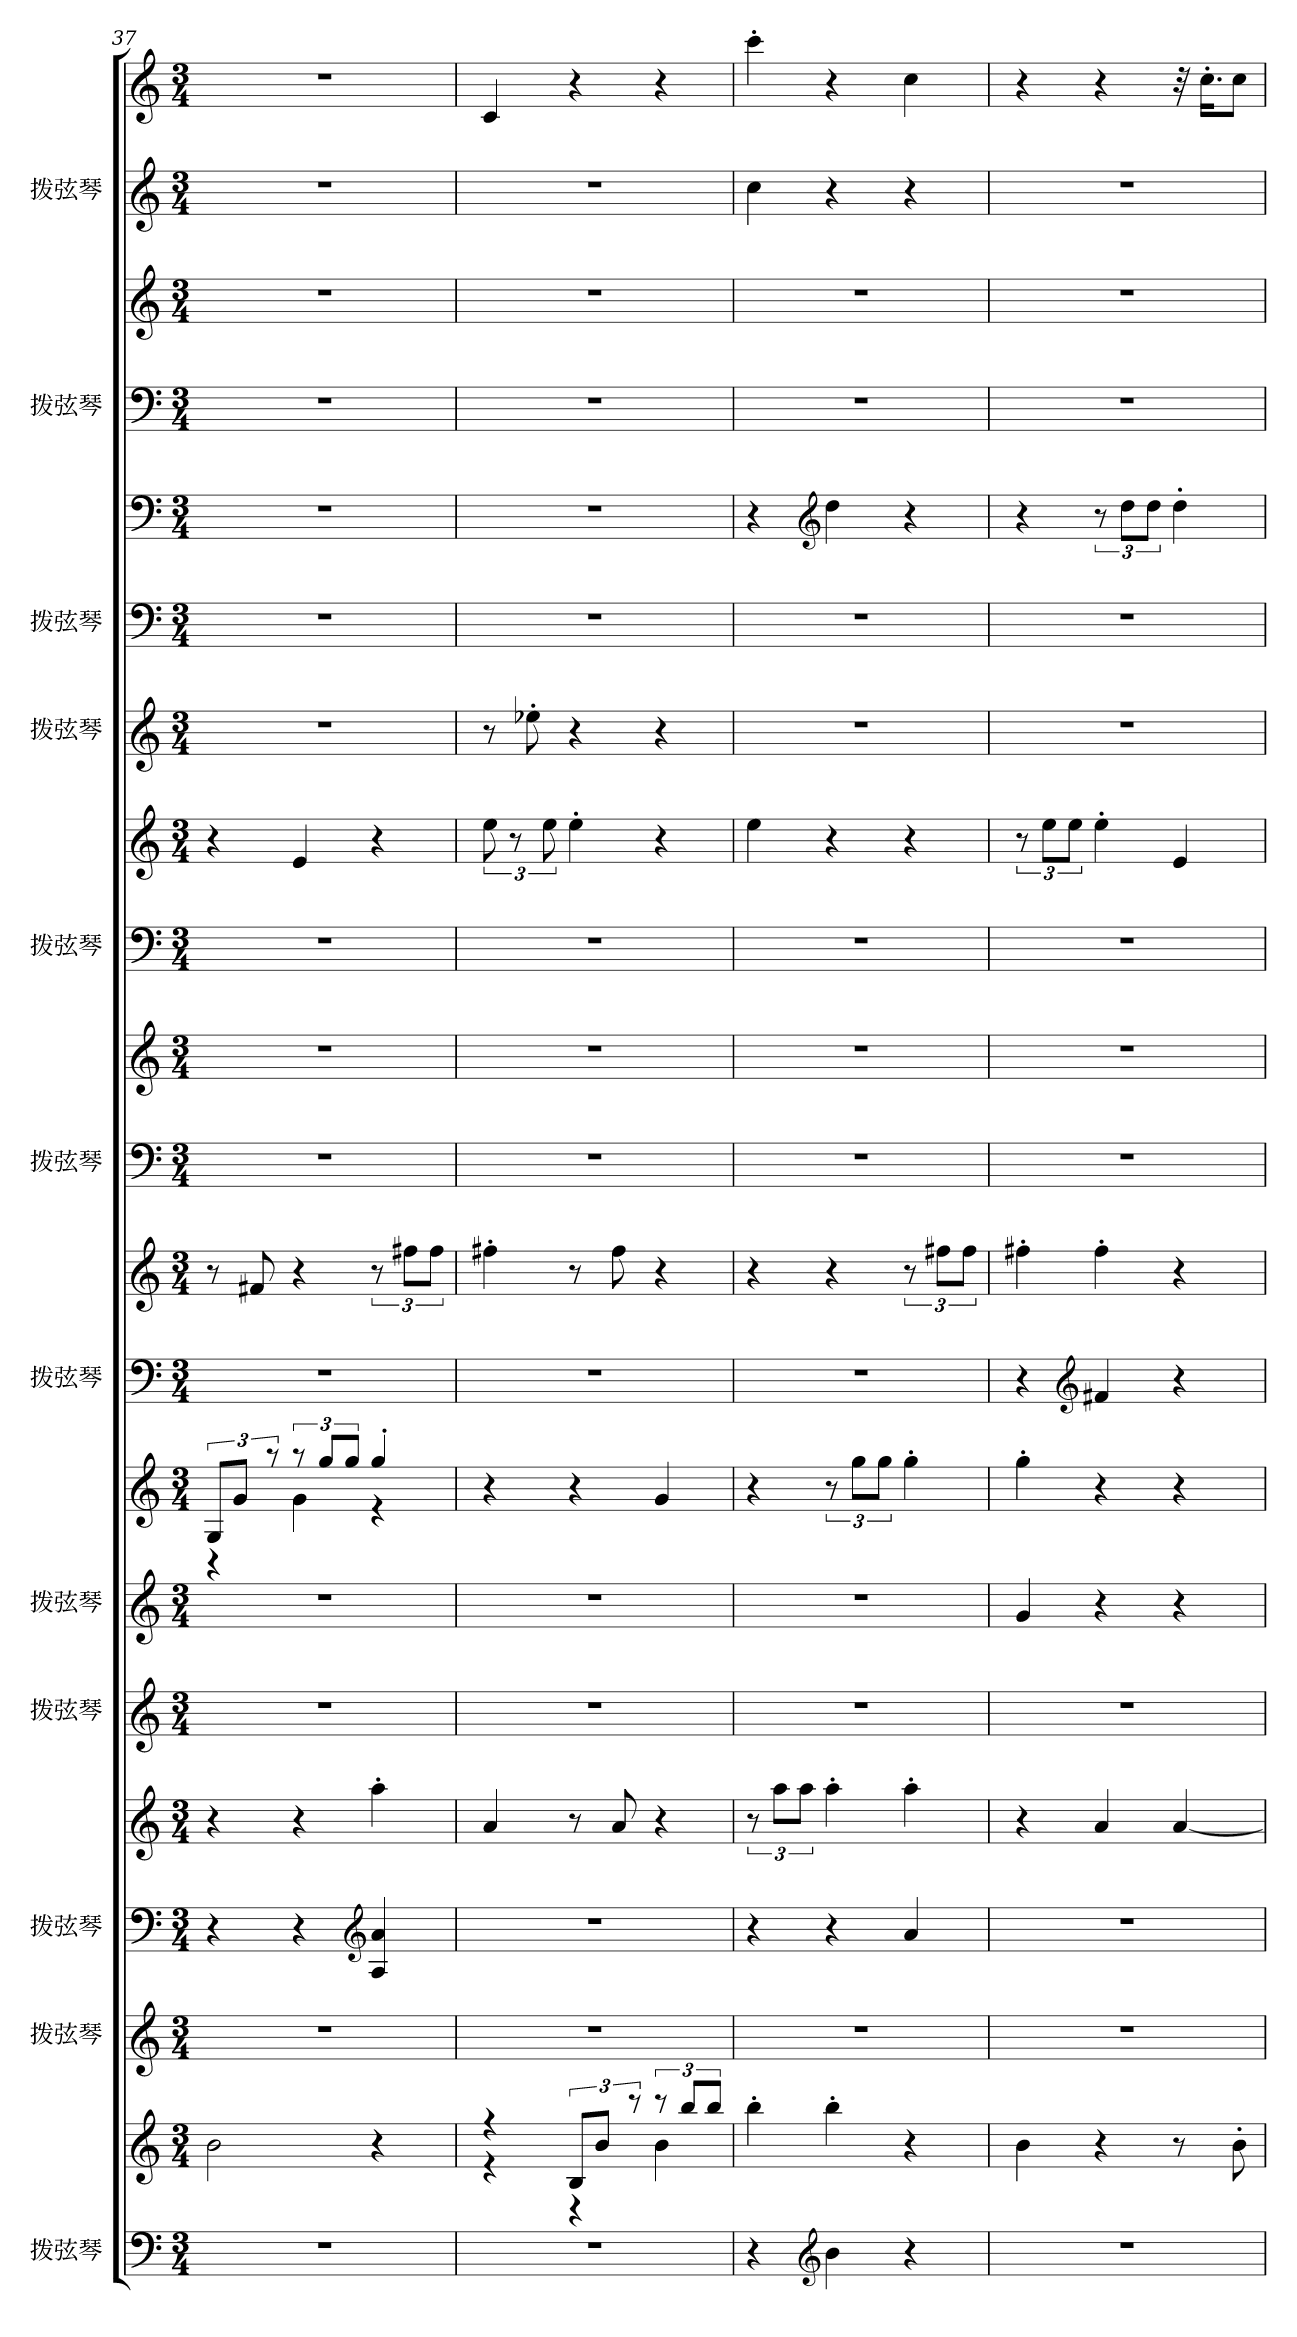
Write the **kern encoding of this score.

**kern	**kern	**kern	**kern	**kern	**kern	**kern	**kern	**kern	**kern	**kern	**kern	**kern	**kern	**kern	**kern	**kern	**kern	**kern	**kern	**kern
*part12	*part12	*part11	*part10	*part10	*part9	*part8	*part8	*part7	*part7	*part6	*part6	*part5	*part5	*part4	*part3	*part3	*part2	*part2	*part1	*part1
*staff21	*staff20	*staff19	*staff18	*staff17	*staff16	*staff15	*staff14	*staff13	*staff12	*staff11	*staff10	*staff9	*staff8	*staff7	*staff6	*staff5	*staff4	*staff3	*staff2	*staff1
*I"拨弦琴	*	*I"拨弦琴	*I"拨弦琴	*	*I"拨弦琴	*I"拨弦琴	*	*I"拨弦琴	*	*I"拨弦琴	*	*I"拨弦琴	*	*I"拨弦琴	*I"拨弦琴	*	*I"拨弦琴	*	*I"拨弦琴	*
*clefF4	*clefG2	*clefG2	*clefF4	*clefG2	*clefG2	*clefG2	*clefG2	*clefF4	*clefG2	*clefF4	*clefG2	*clefF4	*clefG2	*clefG2	*clefF4	*clefF4	*clefF4	*clefG2	*clefG2	*clefG2
*k[]	*k[]	*k[]	*k[]	*k[]	*k[]	*k[]	*k[]	*k[]	*k[]	*k[]	*k[]	*k[]	*k[]	*k[]	*k[]	*k[]	*k[]	*k[]	*k[]	*k[]
*M3/4	*M3/4	*M3/4	*M3/4	*M3/4	*M3/4	*M3/4	*M3/4	*M3/4	*M3/4	*M3/4	*M3/4	*M3/4	*M3/4	*M3/4	*M3/4	*M3/4	*M3/4	*M3/4	*M3/4	*M3/4
=37	=37	=37	=37	=37	=37	=37	=37	=37	=37	=37	=37	=37	=37	=37	=37	=37	=37	=37	=37	=37
*	*	*	*	*	*	*	*^	*	*	*	*	*	*	*	*	*	*	*	*	*
2.r	2b\	2.r	4r	4r	2.r	2.r	12G/L	4r	2.r	8r	2.r	2.r	2.r	4r	2.r	2.r	2.r	2.r	2.r	2.r	2.r
.	.	.	.	.	.	.	12g/J	.	.	.	.	.	.	.	.	.	.	.	.	.	.
.	.	.	.	.	.	.	.	.	.	8f#X/	.	.	.	.	.	.	.	.	.	.	.
.	.	.	.	.	.	.	12r	.	.	.	.	.	.	.	.	.	.	.	.	.	.
.	.	.	4r	4r	.	.	12r	4g\	.	4r	.	.	.	4e/	.	.	.	.	.	.	.
.	.	.	.	.	.	.	12gg/L	.	.	.	.	.	.	.	.	.	.	.	.	.	.
.	.	.	.	.	.	.	12gg/J	.	.	.	.	.	.	.	.	.	.	.	.	.	.
*	*	*	*clefG2	*	*	*	*	*	*	*	*	*	*	*	*	*	*	*	*	*	*
.	4r	.	4A/ 4a/	4aa'\	.	.	4gg'/	4r	.	12r	.	.	.	4r	.	.	.	.	.	.	.
.	.	.	.	.	.	.	.	.	.	12ff#X\L	.	.	.	.	.	.	.	.	.	.	.
.	.	.	.	.	.	.	.	.	.	12ff#\J	.	.	.	.	.	.	.	.	.	.	.
*	*	*	*	*	*	*	*v	*v	*	*	*	*	*	*	*	*	*	*	*	*	*
!!LO:PB:g=z
=38	=38	=38	=38	=38	=38	=38	=38	=38	=38	=38	=38	=38	=38	=38	=38	=38	=38	=38	=38	=38
*	*^	*	*	*	*	*	*	*	*	*	*	*	*	*	*	*	*	*	*	*
2.r	4r	4r	2.r	2.r	4a/	2.r	2.r	4r	2.r	4ff#X'\	2.r	2.r	2.r	12ee\	8r	2.r	2.r	2.r	2.r	2.r	4c/
.	.	.	.	.	.	.	.	.	.	.	.	.	.	12r	.	.	.	.	.	.	.
.	.	.	.	.	.	.	.	.	.	.	.	.	.	.	8ee-X'\	.	.	.	.	.	.
.	.	.	.	.	.	.	.	.	.	.	.	.	.	12ee\	.	.	.	.	.	.	.
.	12B/L	4r	.	.	8r	.	.	4r	.	8r	.	.	.	4ee'\	4r	.	.	.	.	.	4r
.	12b/J	.	.	.	.	.	.	.	.	.	.	.	.	.	.	.	.	.	.	.	.
.	.	.	.	.	8a/	.	.	.	.	8ff#\	.	.	.	.	.	.	.	.	.	.	.
.	12r	.	.	.	.	.	.	.	.	.	.	.	.	.	.	.	.	.	.	.	.
.	12r	4b\	.	.	4r	.	.	4g/	.	4r	.	.	.	4r	4r	.	.	.	.	.	4r
.	12bb/L	.	.	.	.	.	.	.	.	.	.	.	.	.	.	.	.	.	.	.	.
.	12bb/J	.	.	.	.	.	.	.	.	.	.	.	.	.	.	.	.	.	.	.	.
*	*v	*v	*	*	*	*	*	*	*	*	*	*	*	*	*	*	*	*	*	*	*
=39	=39	=39	=39	=39	=39	=39	=39	=39	=39	=39	=39	=39	=39	=39	=39	=39	=39	=39	=39	=39
4r	4bb'\	2.r	4r	12r	2.r	2.r	4r	2.r	4r	2.r	2.r	2.r	4ee\	2.r	2.r	4r	2.r	2.r	4cc\	4ccc'\
.	.	.	.	12aa\L	.	.	.	.	.	.	.	.	.	.	.	.	.	.	.	.
.	.	.	.	12aa\J	.	.	.	.	.	.	.	.	.	.	.	.	.	.	.	.
*clefG2	*	*	*	*	*	*	*	*	*	*	*	*	*	*	*	*clefG2	*	*	*	*
4b\	4bb'\	.	4r	4aa'\	.	.	12r	.	4r	.	.	.	4r	.	.	4dd\	.	.	4r	4r
.	.	.	.	.	.	.	12gg\L	.	.	.	.	.	.	.	.	.	.	.	.	.
.	.	.	.	.	.	.	12gg\J	.	.	.	.	.	.	.	.	.	.	.	.	.
4r	4r	.	4a/	4aa'\	.	.	4gg'\	.	12r	.	.	.	4r	.	.	4r	.	.	4r	4cc\
.	.	.	.	.	.	.	.	.	12ff#X\L	.	.	.	.	.	.	.	.	.	.	.
.	.	.	.	.	.	.	.	.	12ff#\J	.	.	.	.	.	.	.	.	.	.	.
=40	=40	=40	=40	=40	=40	=40	=40	=40	=40	=40	=40	=40	=40	=40	=40	=40	=40	=40	=40	=40
2.r	4b\	2.r	2.r	4r	2.r	4g/	4gg'\	4r	4ff#X'\	2.r	2.r	2.r	12r	2.r	2.r	4r	2.r	2.r	2.r	4r
.	.	.	.	.	.	.	.	.	.	.	.	.	12ee\L	.	.	.	.	.	.	.
.	.	.	.	.	.	.	.	.	.	.	.	.	12ee\J	.	.	.	.	.	.	.
*	*	*	*	*	*	*	*	*clefG2	*	*	*	*	*	*	*	*	*	*	*	*
.	4r	.	.	4a/	.	4r	4r	4f#X/	4ff#'\	.	.	.	4ee'\	.	.	12r	.	.	.	4r
.	.	.	.	.	.	.	.	.	.	.	.	.	.	.	.	12dd\L	.	.	.	.
.	.	.	.	.	.	.	.	.	.	.	.	.	.	.	.	12dd\J	.	.	.	.
.	8r	.	.	[4a/	.	4r	4r	4r	4r	.	.	.	4e/	.	.	4dd'\	.	.	.	32r
.	.	.	.	.	.	.	.	.	.	.	.	.	.	.	.	.	.	.	.	16.cc'\KL
.	8b'\	.	.	.	.	.	.	.	.	.	.	.	.	.	.	.	.	.	.	8cc\J
=	=	=	=	=	=	=	=	=	=	=	=	=	=	=	=	=	=	=	=	=
*-	*-	*-	*-	*-	*-	*-	*-	*-	*-	*-	*-	*-	*-	*-	*-	*-	*-	*-	*-	*-
